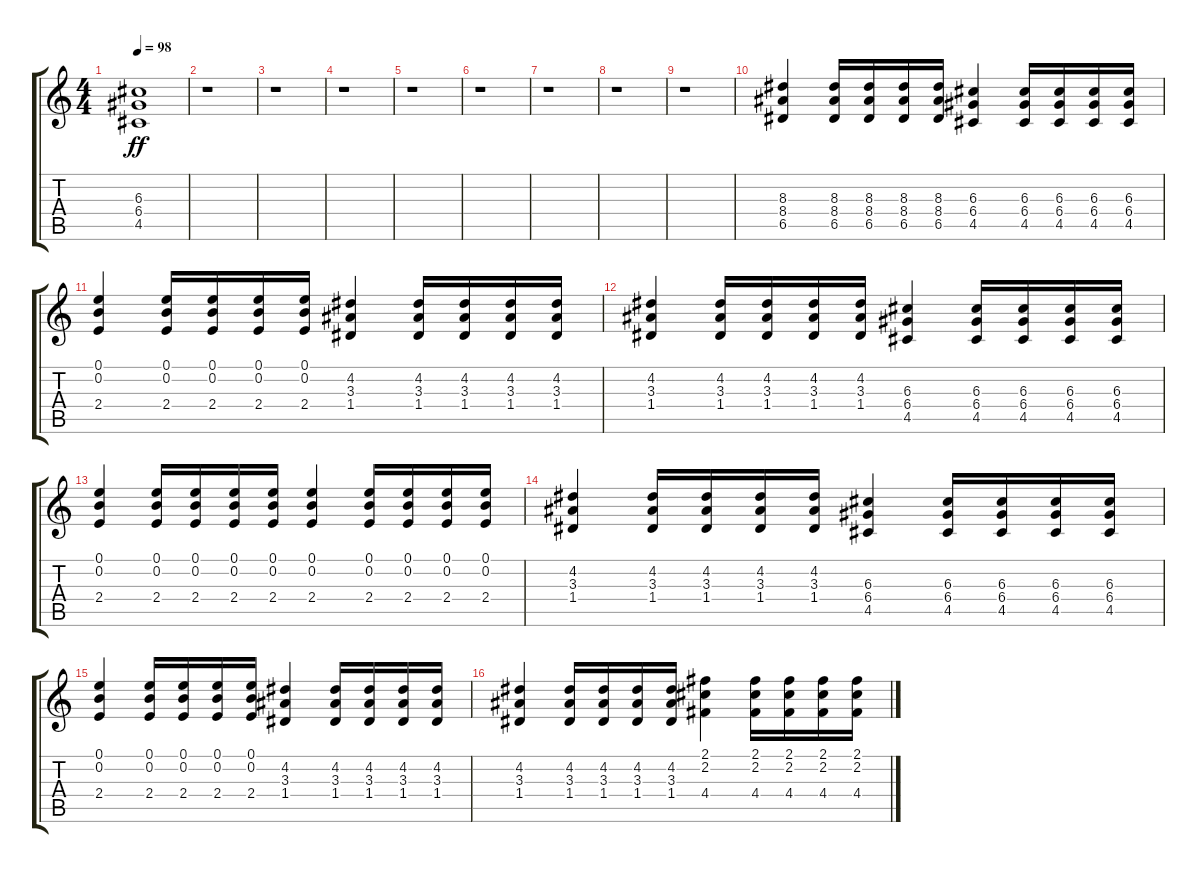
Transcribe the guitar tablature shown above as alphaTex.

\track "" {instrument distortionguitar}
\staff {score tabs}
\tuning (E4 B3 G3 D3 A2 E2) {hide}
\ts (4 4)
\tempo 98
\clef g2
\ks c
(6.3 6.4 4.5).1{dy ff} |
r.1 |
r.1 |
r.1 |
r.1 |
r.1 |
r.1 |
r.1 |
r.1 |
(8.3 8.4 6.5).4 (8.3 8.4 6.5).16 (8.3 8.4 6.5).16 (8.3 8.4 6.5).16 (8.3 8.4 6.5).16 (6.3 6.4 4.5).4 (6.3 6.4 4.5).16 (6.3 6.4 4.5).16 (6.3 6.4 4.5).16 (6.3 6.4 4.5).16 |
(0.1 0.2 2.4).4 (0.1 0.2 2.4).16 (0.1 0.2 2.4).16 (0.1 0.2 2.4).16 (0.1 0.2 2.4).16 (4.2 3.3 1.4).4 (4.2 3.3 1.4).16 (4.2 3.3 1.4).16 (4.2 3.3 1.4).16 (4.2 3.3 1.4).16 |
(4.2 3.3 1.4).4 (4.2 3.3 1.4).16 (4.2 3.3 1.4).16 (4.2 3.3 1.4).16 (4.2 3.3 1.4).16 (6.3 6.4 4.5).4 (6.3 6.4 4.5).16 (6.3 6.4 4.5).16 (6.3 6.4 4.5).16 (6.3 6.4 4.5).16 |
(0.1 0.2 2.4).4 (0.1 0.2 2.4).16 (0.1 0.2 2.4).16 (0.1 0.2 2.4).16 (0.1 0.2 2.4).16 (0.1 0.2 2.4).4 (0.1 0.2 2.4).16 (0.1 0.2 2.4).16 (0.1 0.2 2.4).16 (0.1 0.2 2.4).16 |
(4.2 3.3 1.4).4 (4.2 3.3 1.4).16 (4.2 3.3 1.4).16 (4.2 3.3 1.4).16 (4.2 3.3 1.4).16 (6.3 6.4 4.5).4 (6.3 6.4 4.5).16 (6.3 6.4 4.5).16 (6.3 6.4 4.5).16 (6.3 6.4 4.5).16 |
(0.1 0.2 2.4).4 (0.1 0.2 2.4).16 (0.1 0.2 2.4).16 (0.1 0.2 2.4).16 (0.1 0.2 2.4).16 (4.2 3.3 1.4).4 (4.2 3.3 1.4).16 (4.2 3.3 1.4).16 (4.2 3.3 1.4).16 (4.2 3.3 1.4).16 |
(4.2 3.3 1.4).4 (4.2 3.3 1.4).16 (4.2 3.3 1.4).16 (4.2 3.3 1.4).16 (4.2 3.3 1.4).16 (2.1 2.2 4.4).4 (2.1 2.2 4.4).16 (2.1 2.2 4.4).16 (2.1 2.2 4.4).16 (2.1 2.2 4.4).16
